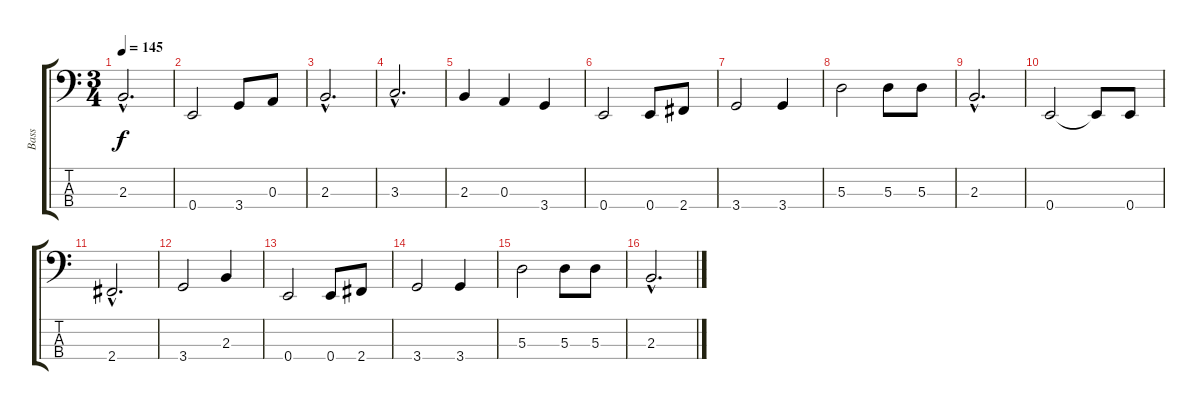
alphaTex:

\track ("Bass" "Bass") {instrument fretlessbass}
\staff {score tabs}
\tuning (G2 D2 A1 E1) {hide}
\ts (3 4)
\tempo 145
\clef f4
\ks c
2.3{hac}.2{d dy f} |
0.4.2 3.4.8 0.3.8 |
2.3{hac}.2{d} |
3.3{hac}.2{d} |
2.3.4 0.3.4 3.4.4 |
0.4.2 0.4.8 2.4.8 |
3.4.2 3.4.4 |
5.3.2 5.3.8 5.3.8 |
2.3{hac}.2{d} |
0.4.2 0.4{t}.8 0.4.8 |
2.4{hac}.2{d} |
3.4.2 2.3.4 |
0.4.2 0.4.8 2.4.8 |
3.4.2 3.4.4 |
5.3.2 5.3.8 5.3.8 |
2.3{hac}.2{d}
